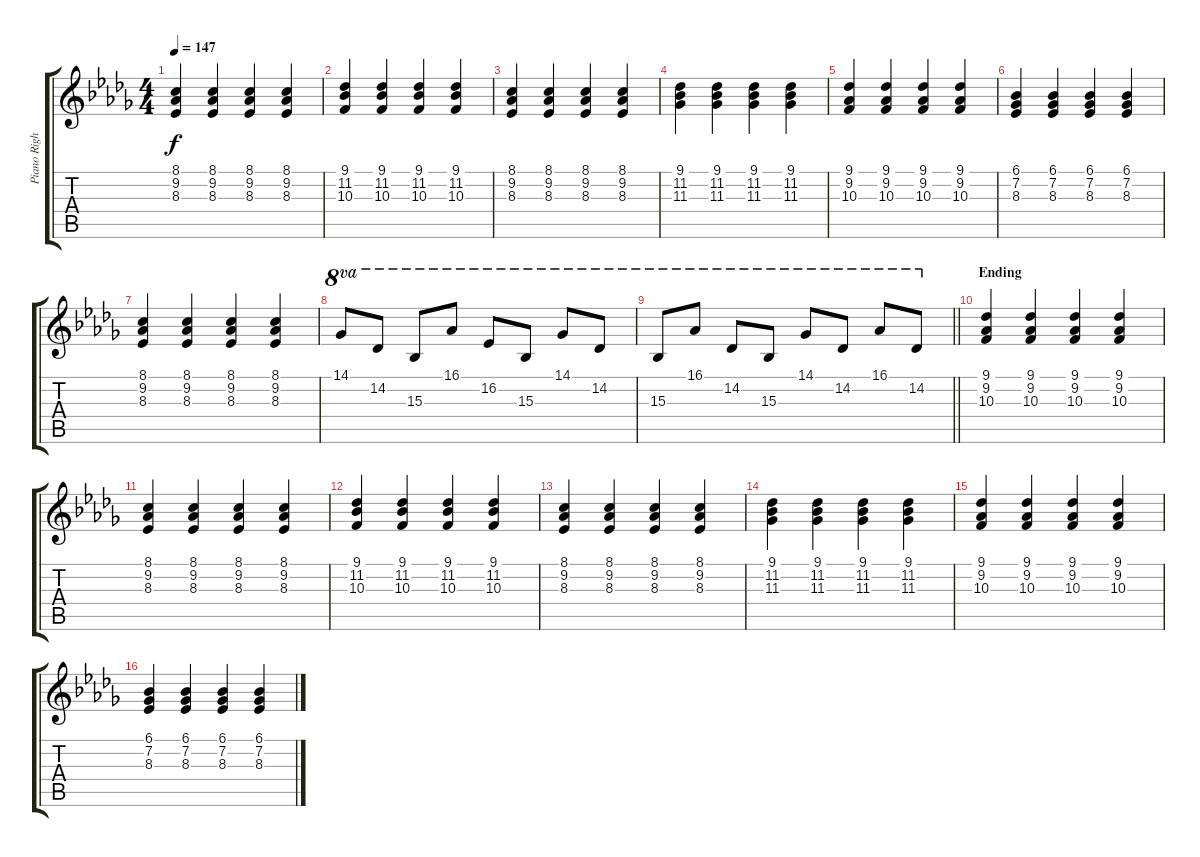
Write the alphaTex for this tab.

\track ("Piano Right (Kotobuki Tsumugi)" "Piano Righ") {instrument acousticgrandpiano}
\staff {score tabs}
\tuning (E4 B3 G3 D3 A2 E2) {hide}
\ts (4 4)
\tempo 147
\clef g2
\ks db
(8.1 9.2 8.3).4{dy f} (8.1 9.2 8.3).4 (8.1 9.2 8.3).4 (8.1 9.2 8.3).4 |
(9.1 11.2 10.3).4 (9.1 11.2 10.3).4 (9.1 11.2 10.3).4 (9.1 11.2 10.3).4 |
(8.1 9.2 8.3).4 (8.1 9.2 8.3).4 (8.1 9.2 8.3).4 (8.1 9.2 8.3).4 |
(9.1 11.2 11.3).4 (9.1 11.2 11.3).4 (9.1 11.2 11.3).4 (9.1 11.2 11.3).4 |
(9.1 9.2 10.3).4 (9.1 9.2 10.3).4 (9.1 9.2 10.3).4 (9.1 9.2 10.3).4 |
(6.1 7.2 8.3).4 (6.1 7.2 8.3).4 (6.1 7.2 8.3).4 (6.1 7.2 8.3).4 |
(8.1 9.2 8.3).4 (8.1 9.2 8.3).4 (8.1 9.2 8.3).4 (8.1 9.2 8.3).4 |
14.1.8{ot 8va} 14.2.8{ot 8va} 15.3.8{ot 8va} 16.1.8{ot 8va} 16.2.8{ot 8va} 15.3.8{ot 8va} 14.1.8{ot 8va} 14.2.8{ot 8va} |
\barLineRight lightlight
15.3.8{ot 8va} 16.1.8{ot 8va} 14.2.8{ot 8va} 15.3.8{ot 8va} 14.1.8{ot 8va} 14.2.8{ot 8va} 16.1.8{ot 8va} 14.2.8{ot 8va} |
\section ("" "Ending")
(9.1 9.2 10.3).4 (9.1 9.2 10.3).4 (9.1 9.2 10.3).4 (9.1 9.2 10.3).4 |
(8.1 9.2 8.3).4 (8.1 9.2 8.3).4 (8.1 9.2 8.3).4 (8.1 9.2 8.3).4 |
(9.1 11.2 10.3).4 (9.1 11.2 10.3).4 (9.1 11.2 10.3).4 (9.1 11.2 10.3).4 |
(8.1 9.2 8.3).4 (8.1 9.2 8.3).4 (8.1 9.2 8.3).4 (8.1 9.2 8.3).4 |
(9.1 11.2 11.3).4 (9.1 11.2 11.3).4 (9.1 11.2 11.3).4 (9.1 11.2 11.3).4 |
(9.1 9.2 10.3).4 (9.1 9.2 10.3).4 (9.1 9.2 10.3).4 (9.1 9.2 10.3).4 |
(6.1 7.2 8.3).4 (6.1 7.2 8.3).4 (6.1 7.2 8.3).4 (6.1 7.2 8.3).4
